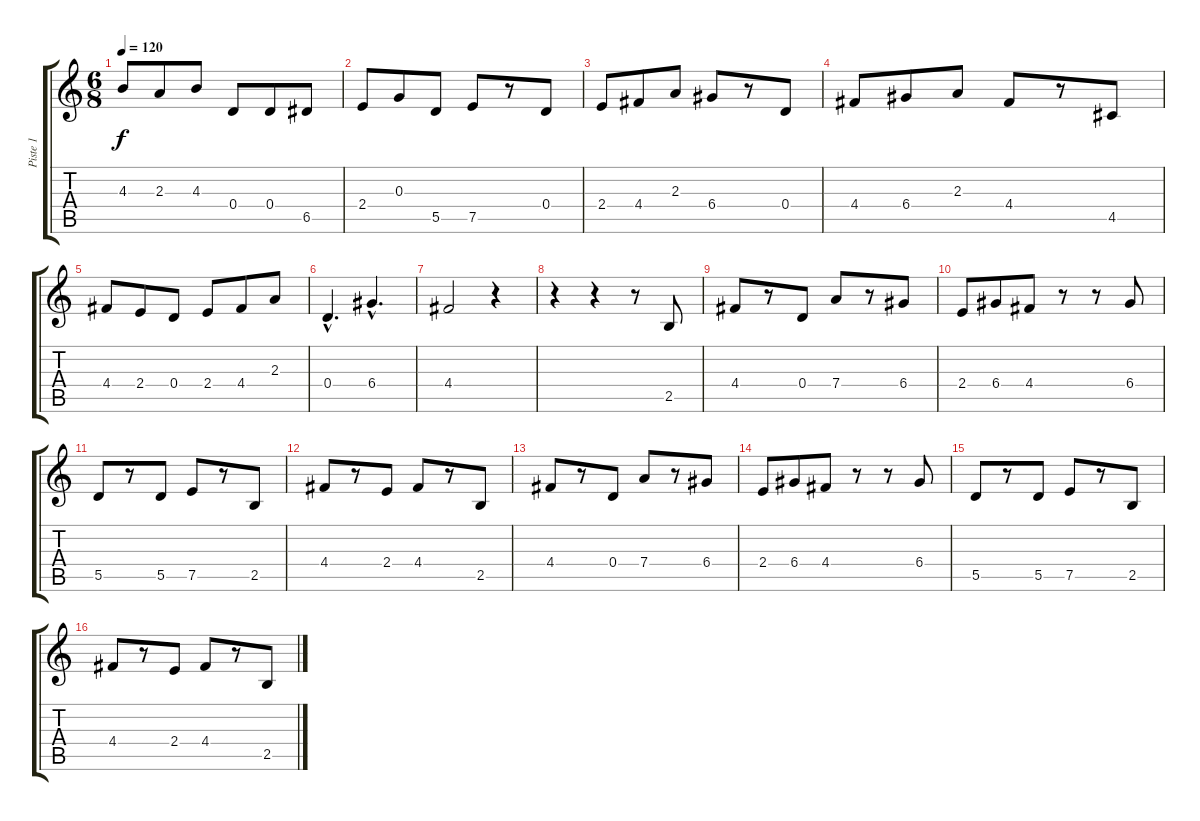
\track ("Piste 1" "Piste 1") {instrument distortionguitar}
\staff {score tabs}
\tuning (E4 B3 G3 D3 A2 E2) {hide}
\ts (6 8)
\tempo 120
\clef g2
\ks c
4.3.8{dy f} 2.3.8 4.3.8 0.4.8 0.4.8 6.5.8 |
2.4.8 0.3.8 5.5.8 7.5.8 r.8 0.4.8 |
2.4.8 4.4.8 2.3.8 6.4.8 r.8 0.4.8 |
4.4.8 6.4.8 2.3.8 4.4.8 r.8 4.5.8 |
4.4.8 2.4.8 0.4.8 2.4.8 4.4.8 2.3.8 |
0.4{hac}.4{d} 6.4{hac}.4{d} |
4.4.2 r.4 |
r.4 r.4 r.8 2.5.8 |
4.4.8 r.8 0.4.8 7.4.8 r.8 6.4.8 |
2.4.8 6.4.8 4.4.8 r.8 r.8 6.4.8 |
5.5.8 r.8 5.5.8 7.5.8 r.8 2.5.8 |
4.4.8 r.8 2.4.8 4.4.8 r.8 2.5.8 |
4.4.8 r.8 0.4.8 7.4.8 r.8 6.4.8 |
2.4.8 6.4.8 4.4.8 r.8 r.8 6.4.8 |
5.5.8 r.8 5.5.8 7.5.8 r.8 2.5.8 |
4.4.8 r.8 2.4.8 4.4.8 r.8 2.5.8
